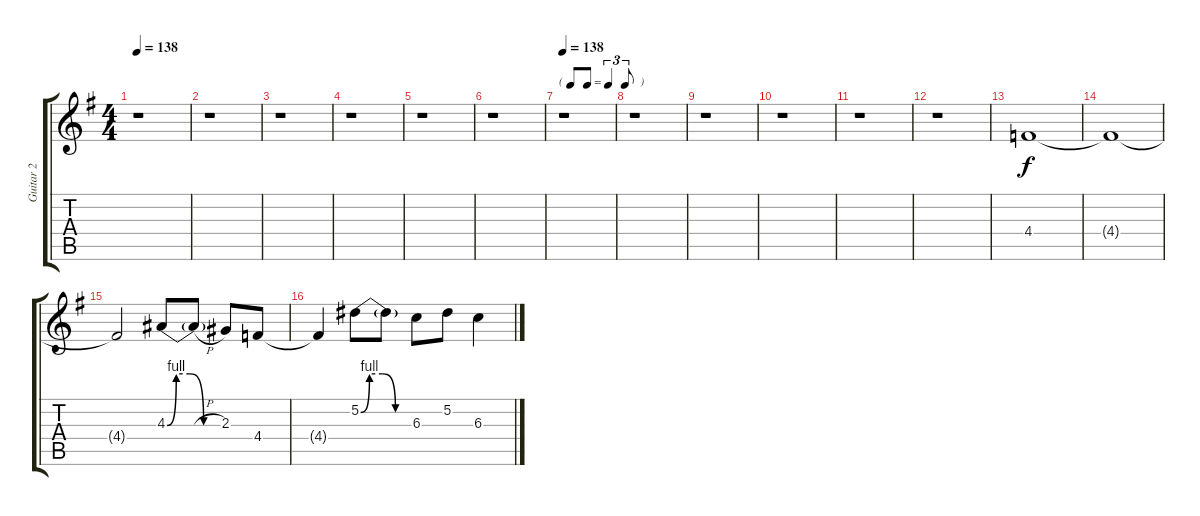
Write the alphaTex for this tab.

\track ("Guitar 2" "Guitar 2") {instrument overdrivenguitar}
\staff {score tabs}
\tuning (Eb4 Bb3 Gb3 Db3 Ab2 Eb2) {hide}
\ts (4 4)
\tempo 138
\clef g2
\ks g
r.1{dy f} |
r.1 |
r.1 |
r.1 |
r.1 |
r.1 |
\tf triplet8th
\tempo 138
r.1 |
r.1 |
r.1 |
r.1 |
r.1 |
r.1 |
4.4.1 |
4.4{t}.1 |
4.4{t}.2 4.3{be (custom 0 0 10 4 25 4 40 0 60 0)}.8 4.3{h t}.8 2.3.8 4.4.8 |
4.4{t}.4 5.2{be (custom 0 0 10 4 25 4 40 0 60 0)}.8 5.2{t}.8 6.3.8 5.2.8 6.3.4
